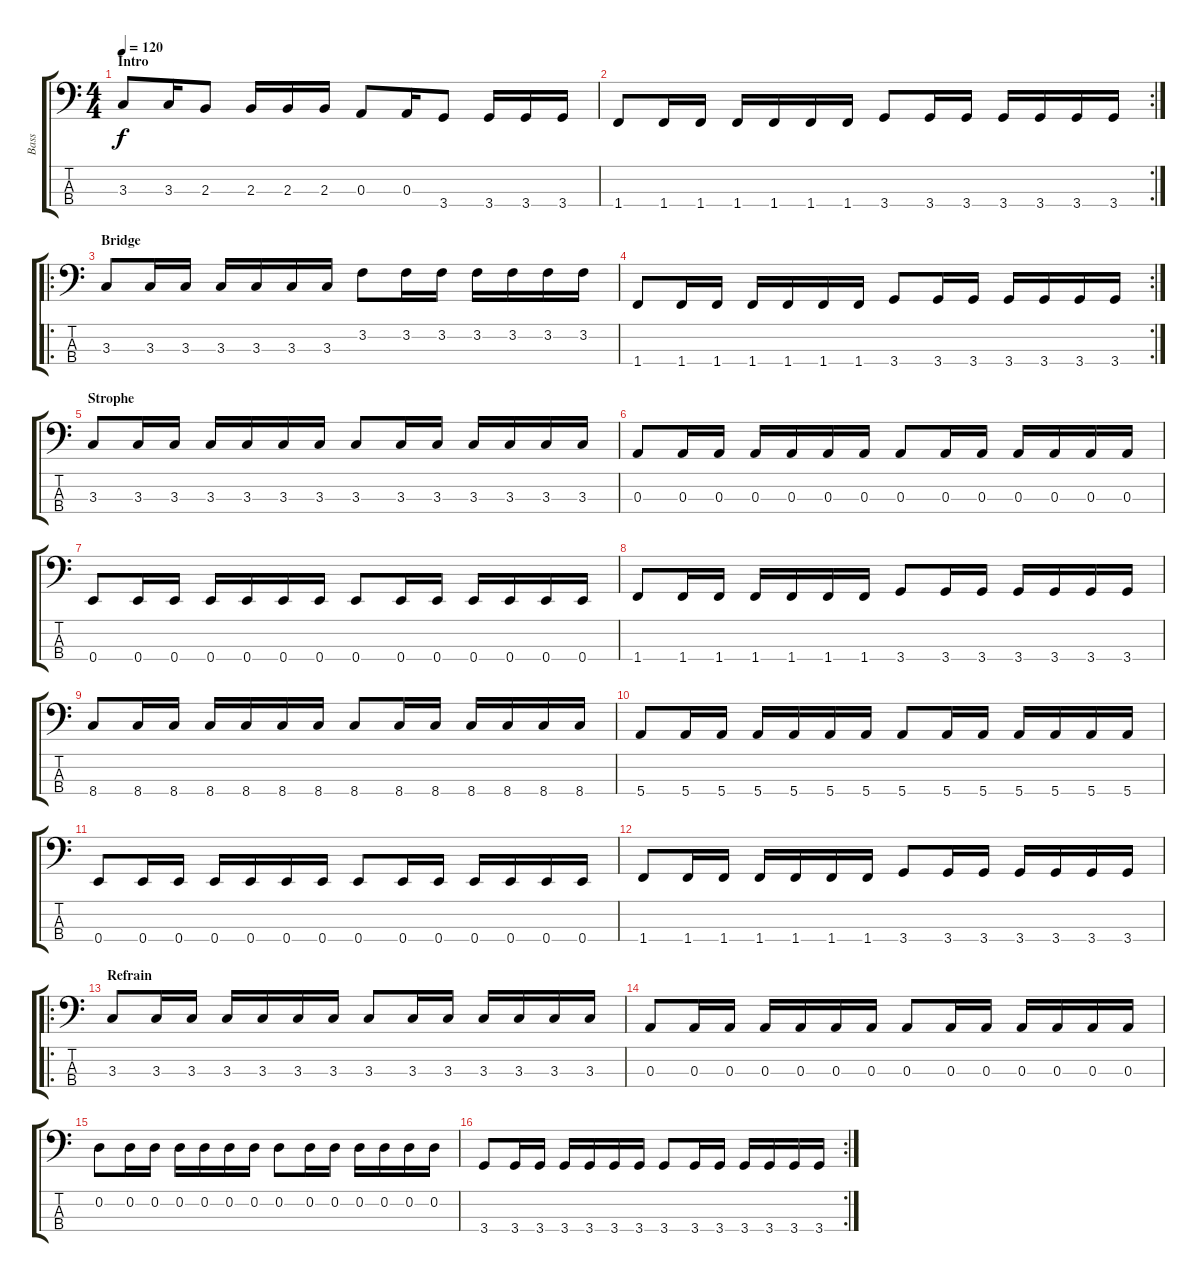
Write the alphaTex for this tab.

\track ("Bass" "Bass") {instrument electricbasspick}
\staff {score tabs}
\tuning (G2 D2 A1 E1) {hide}
\ts (4 4)
\section ("" "Intro")
\tempo 120
\clef f4
\ks c
3.3.8{dy f instrument electricbasspick} 3.3.16 2.3.8 2.3.16 2.3.16 2.3.16 0.3.8 0.3.16 3.4.8 3.4.16 3.4.16 3.4.16 |
\rc 2
1.4.8 1.4.16 1.4.16 1.4.16 1.4.16 1.4.16 1.4.16 3.4.8 3.4.16 3.4.16 3.4.16 3.4.16 3.4.16 3.4.16 |
\ro
\section ("" "Bridge")
3.3.8 3.3.16 3.3.16 3.3.16 3.3.16 3.3.16 3.3.16 3.2.8 3.2.16 3.2.16 3.2.16 3.2.16 3.2.16 3.2.16 |
\rc 2
1.4.8 1.4.16 1.4.16 1.4.16 1.4.16 1.4.16 1.4.16 3.4.8 3.4.16 3.4.16 3.4.16 3.4.16 3.4.16 3.4.16 |
\section ("" "Strophe")
3.3.8 3.3.16 3.3.16 3.3.16 3.3.16 3.3.16 3.3.16 3.3.8 3.3.16 3.3.16 3.3.16 3.3.16 3.3.16 3.3.16 |
0.3.8 0.3.16 0.3.16 0.3.16 0.3.16 0.3.16 0.3.16 0.3.8 0.3.16 0.3.16 0.3.16 0.3.16 0.3.16 0.3.16 |
0.4.8 0.4.16 0.4.16 0.4.16 0.4.16 0.4.16 0.4.16 0.4.8 0.4.16 0.4.16 0.4.16 0.4.16 0.4.16 0.4.16 |
1.4.8 1.4.16 1.4.16 1.4.16 1.4.16 1.4.16 1.4.16 3.4.8 3.4.16 3.4.16 3.4.16 3.4.16 3.4.16 3.4.16 |
8.4.8 8.4.16 8.4.16 8.4.16 8.4.16 8.4.16 8.4.16 8.4.8 8.4.16 8.4.16 8.4.16 8.4.16 8.4.16 8.4.16 |
5.4.8 5.4.16 5.4.16 5.4.16 5.4.16 5.4.16 5.4.16 5.4.8 5.4.16 5.4.16 5.4.16 5.4.16 5.4.16 5.4.16 |
0.4.8 0.4.16 0.4.16 0.4.16 0.4.16 0.4.16 0.4.16 0.4.8 0.4.16 0.4.16 0.4.16 0.4.16 0.4.16 0.4.16 |
1.4.8 1.4.16 1.4.16 1.4.16 1.4.16 1.4.16 1.4.16 3.4.8 3.4.16 3.4.16 3.4.16 3.4.16 3.4.16 3.4.16 |
\ro
\section ("" "Refrain")
3.3.8 3.3.16 3.3.16 3.3.16 3.3.16 3.3.16 3.3.16 3.3.8 3.3.16 3.3.16 3.3.16 3.3.16 3.3.16 3.3.16 |
0.3.8 0.3.16 0.3.16 0.3.16 0.3.16 0.3.16 0.3.16 0.3.8 0.3.16 0.3.16 0.3.16 0.3.16 0.3.16 0.3.16 |
0.2.8 0.2.16 0.2.16 0.2.16 0.2.16 0.2.16 0.2.16 0.2.8 0.2.16 0.2.16 0.2.16 0.2.16 0.2.16 0.2.16 |
\rc 2
3.4.8 3.4.16 3.4.16 3.4.16 3.4.16 3.4.16 3.4.16 3.4.8 3.4.16 3.4.16 3.4.16 3.4.16 3.4.16 3.4.16
